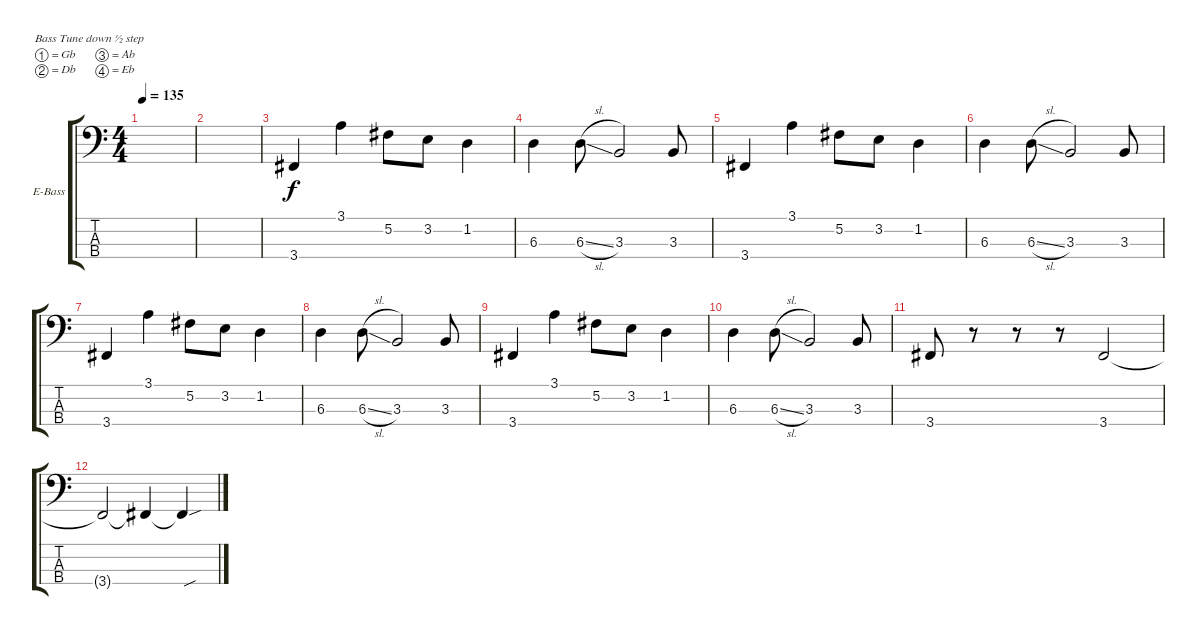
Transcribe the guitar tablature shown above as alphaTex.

\defaultSystemsLayout 4
\bracketExtendMode groupsimilarinstruments
\firstSystemTrackNameOrientation horizontal
\otherSystemsTrackNameOrientation horizontal
\track ("Electric Bass" "E-Bass") {instrument electricbassfinger}
\staff {score tabs}
\tuning (Gb2 Db2 Ab1 Eb1)
\ts (4 4)
\tempo 135
\clef f4
\ks c
|
|
3.4.4 3.1.4 5.2.8 3.2.8 1.2.4 |
6.3.4 6.3{sl}.8 3.3.2 3.3.8 |
3.4.4 3.1.4 5.2.8 3.2.8 1.2.4 |
6.3.4 6.3{sl}.8 3.3.2 3.3.8 |
3.4.4 3.1.4 5.2.8 3.2.8 1.2.4 |
6.3.4 6.3{sl}.8 3.3.2 3.3.8 |
3.4.4 3.1.4 5.2.8 3.2.8 1.2.4 |
6.3.4 6.3{sl}.8 3.3.2 3.3.8 |
3.4.8 r.8 r.8 r.8 3.4.2 |
3.4{t}.2 3.4{t}.4 3.4{sou t}.4
